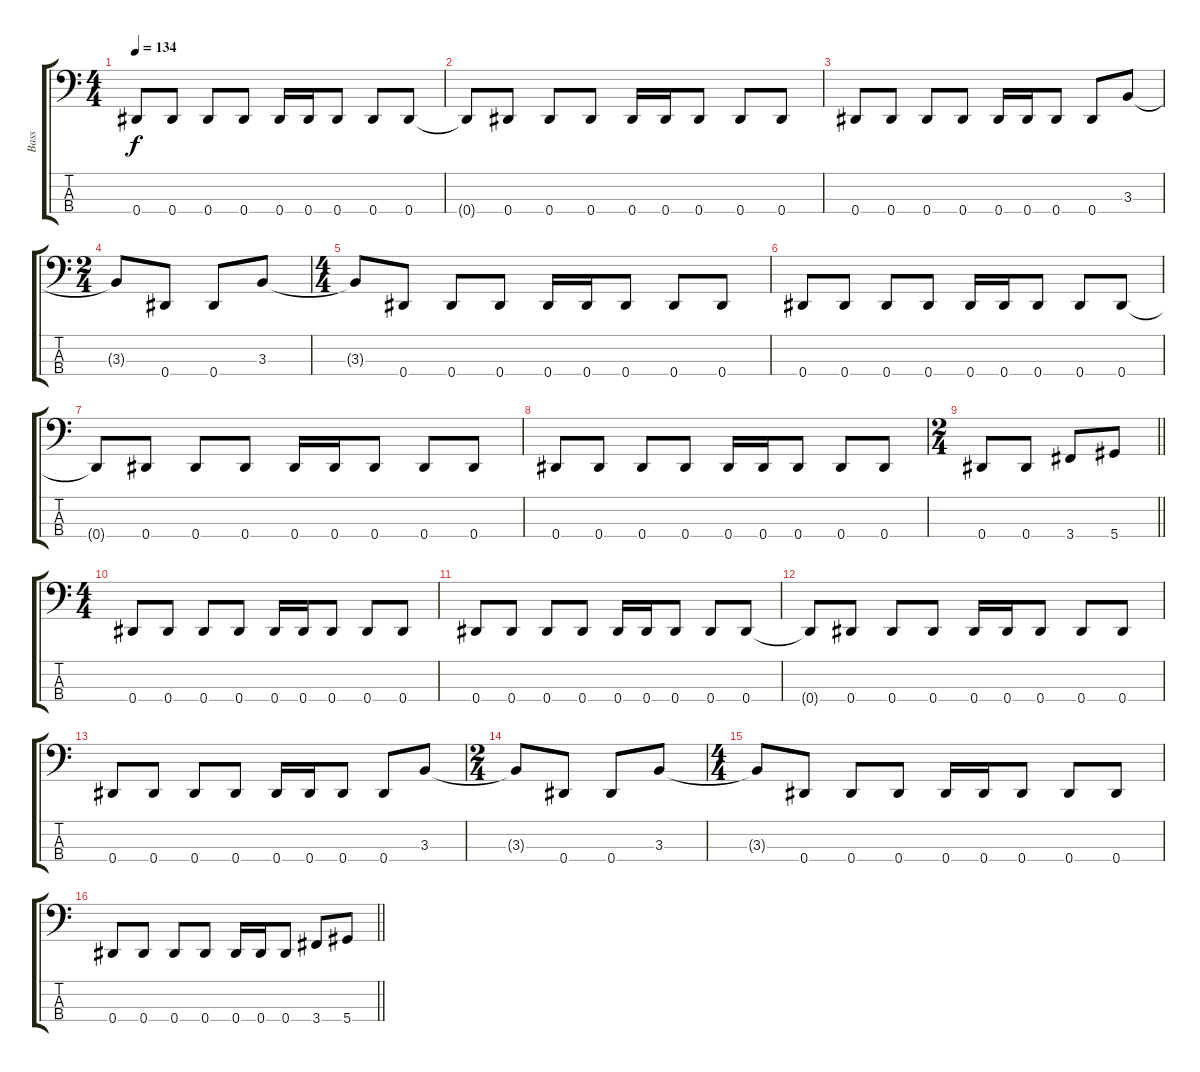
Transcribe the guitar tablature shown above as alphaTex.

\track ("Bass" "Bass") {instrument electricbassfinger}
\staff {score tabs}
\tuning (Gb2 Db2 Ab1 Eb1) {hide}
\ts (4 4)
\tempo 134
\clef f4
\ks c
0.4.8{dy f} 0.4.8 0.4.8 0.4.8 0.4.16 0.4.16 0.4.8 0.4.8 0.4.8 |
0.4{t}.8 0.4.8 0.4.8 0.4.8 0.4.16 0.4.16 0.4.8 0.4.8 0.4.8 |
0.4.8 0.4.8 0.4.8 0.4.8 0.4.16 0.4.16 0.4.8 0.4.8 3.3.8 |
\ts (2 4)
3.3{t}.8 0.4.8 0.4.8 3.3.8 |
\ts (4 4)
3.3{t}.8 0.4.8 0.4.8 0.4.8 0.4.16 0.4.16 0.4.8 0.4.8 0.4.8 |
0.4.8 0.4.8 0.4.8 0.4.8 0.4.16 0.4.16 0.4.8 0.4.8 0.4.8 |
0.4{t}.8 0.4.8 0.4.8 0.4.8 0.4.16 0.4.16 0.4.8 0.4.8 0.4.8 |
0.4.8 0.4.8 0.4.8 0.4.8 0.4.16 0.4.16 0.4.8 0.4.8 0.4.8 |
\ts (2 4)
\barLineRight lightlight
0.4.8 0.4.8 3.4.8 5.4.8 |
\ts (4 4)
\section ("" "")
0.4.8 0.4.8 0.4.8 0.4.8 0.4.16 0.4.16 0.4.8 0.4.8 0.4.8 |
0.4.8 0.4.8 0.4.8 0.4.8 0.4.16 0.4.16 0.4.8 0.4.8 0.4.8 |
0.4{t}.8 0.4.8 0.4.8 0.4.8 0.4.16 0.4.16 0.4.8 0.4.8 0.4.8 |
0.4.8 0.4.8 0.4.8 0.4.8 0.4.16 0.4.16 0.4.8 0.4.8 3.3.8 |
\ts (2 4)
3.3{t}.8 0.4.8 0.4.8 3.3.8 |
\ts (4 4)
3.3{t}.8 0.4.8 0.4.8 0.4.8 0.4.16 0.4.16 0.4.8 0.4.8 0.4.8 |
\barLineRight lightlight
0.4.8 0.4.8 0.4.8 0.4.8 0.4.16 0.4.16 0.4.8 3.4.8 5.4.8
